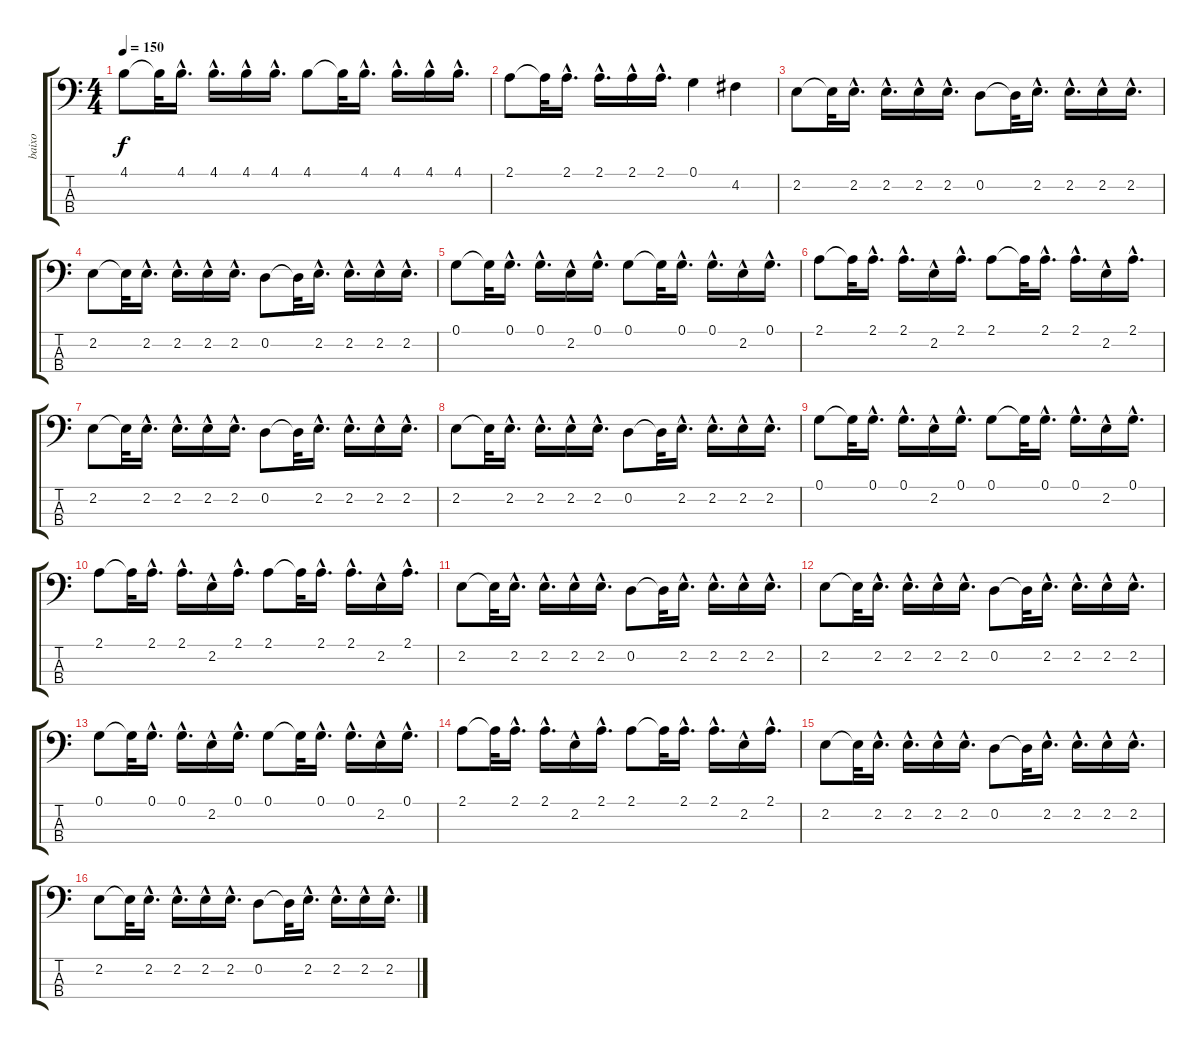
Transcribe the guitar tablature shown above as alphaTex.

\track ("baixo" "baixo") {instrument electricbassfinger}
\staff {score tabs}
\tuning (G2 D2 A1 E1) {hide}
\ts (4 4)
\tempo 150
\clef f4
\ks c
4.1.8{dy f} 4.1{t}.32 4.1{hac}.16{d} 4.1{hac}.16{d} 4.1{hac}.16 4.1{hac}.16{d} 4.1.8 4.1{t}.32 4.1{hac}.16{d} 4.1{hac}.16{d} 4.1{hac}.16 4.1{hac}.16{d} |
2.1.8 2.1{t}.32 2.1{hac}.16{d} 2.1{hac}.16{d} 2.1{hac}.16 2.1{hac}.16{d} 0.1.4 4.2.4 |
2.2.8 2.2{t}.32 2.2{hac}.16{d} 2.2{hac}.16{d} 2.2{hac}.16 2.2{hac}.16{d} 0.2.8 0.2{t}.32 2.2{hac}.16{d} 2.2{hac}.16{d} 2.2{hac}.16 2.2{hac}.16{d} |
2.2.8 2.2{t}.32 2.2{hac}.16{d} 2.2{hac}.16{d} 2.2{hac}.16 2.2{hac}.16{d} 0.2.8 0.2{t}.32 2.2{hac}.16{d} 2.2{hac}.16{d} 2.2{hac}.16 2.2{hac}.16{d} |
0.1.8 0.1{t}.32 0.1{hac}.16{d} 0.1{hac}.16{d} 2.2{hac}.16 0.1{hac}.16{d} 0.1.8 0.1{t}.32 0.1{hac}.16{d} 0.1{hac}.16{d} 2.2{hac}.16 0.1{hac}.16{d} |
2.1.8 2.1{t}.32 2.1{hac}.16{d} 2.1{hac}.16{d} 2.2{hac}.16 2.1{hac}.16{d} 2.1.8 2.1{t}.32 2.1{hac}.16{d} 2.1{hac}.16{d} 2.2{hac}.16 2.1{hac}.16{d} |
2.2.8 2.2{t}.32 2.2{hac}.16{d} 2.2{hac}.16{d} 2.2{hac}.16 2.2{hac}.16{d} 0.2.8 0.2{t}.32 2.2{hac}.16{d} 2.2{hac}.16{d} 2.2{hac}.16 2.2{hac}.16{d} |
2.2.8 2.2{t}.32 2.2{hac}.16{d} 2.2{hac}.16{d} 2.2{hac}.16 2.2{hac}.16{d} 0.2.8 0.2{t}.32 2.2{hac}.16{d} 2.2{hac}.16{d} 2.2{hac}.16 2.2{hac}.16{d} |
0.1.8 0.1{t}.32 0.1{hac}.16{d} 0.1{hac}.16{d} 2.2{hac}.16 0.1{hac}.16{d} 0.1.8 0.1{t}.32 0.1{hac}.16{d} 0.1{hac}.16{d} 2.2{hac}.16 0.1{hac}.16{d} |
2.1.8 2.1{t}.32 2.1{hac}.16{d} 2.1{hac}.16{d} 2.2{hac}.16 2.1{hac}.16{d} 2.1.8 2.1{t}.32 2.1{hac}.16{d} 2.1{hac}.16{d} 2.2{hac}.16 2.1{hac}.16{d} |
2.2.8 2.2{t}.32 2.2{hac}.16{d} 2.2{hac}.16{d} 2.2{hac}.16 2.2{hac}.16{d} 0.2.8 0.2{t}.32 2.2{hac}.16{d} 2.2{hac}.16{d} 2.2{hac}.16 2.2{hac}.16{d} |
2.2.8 2.2{t}.32 2.2{hac}.16{d} 2.2{hac}.16{d} 2.2{hac}.16 2.2{hac}.16{d} 0.2.8 0.2{t}.32 2.2{hac}.16{d} 2.2{hac}.16{d} 2.2{hac}.16 2.2{hac}.16{d} |
0.1.8 0.1{t}.32 0.1{hac}.16{d} 0.1{hac}.16{d} 2.2{hac}.16 0.1{hac}.16{d} 0.1.8 0.1{t}.32 0.1{hac}.16{d} 0.1{hac}.16{d} 2.2{hac}.16 0.1{hac}.16{d} |
2.1.8 2.1{t}.32 2.1{hac}.16{d} 2.1{hac}.16{d} 2.2{hac}.16 2.1{hac}.16{d} 2.1.8 2.1{t}.32 2.1{hac}.16{d} 2.1{hac}.16{d} 2.2{hac}.16 2.1{hac}.16{d} |
2.2.8 2.2{t}.32 2.2{hac}.16{d} 2.2{hac}.16{d} 2.2{hac}.16 2.2{hac}.16{d} 0.2.8 0.2{t}.32 2.2{hac}.16{d} 2.2{hac}.16{d} 2.2{hac}.16 2.2{hac}.16{d} |
2.2.8 2.2{t}.32 2.2{hac}.16{d} 2.2{hac}.16{d} 2.2{hac}.16 2.2{hac}.16{d} 0.2.8 0.2{t}.32 2.2{hac}.16{d} 2.2{hac}.16{d} 2.2{hac}.16 2.2{hac}.16{d}
